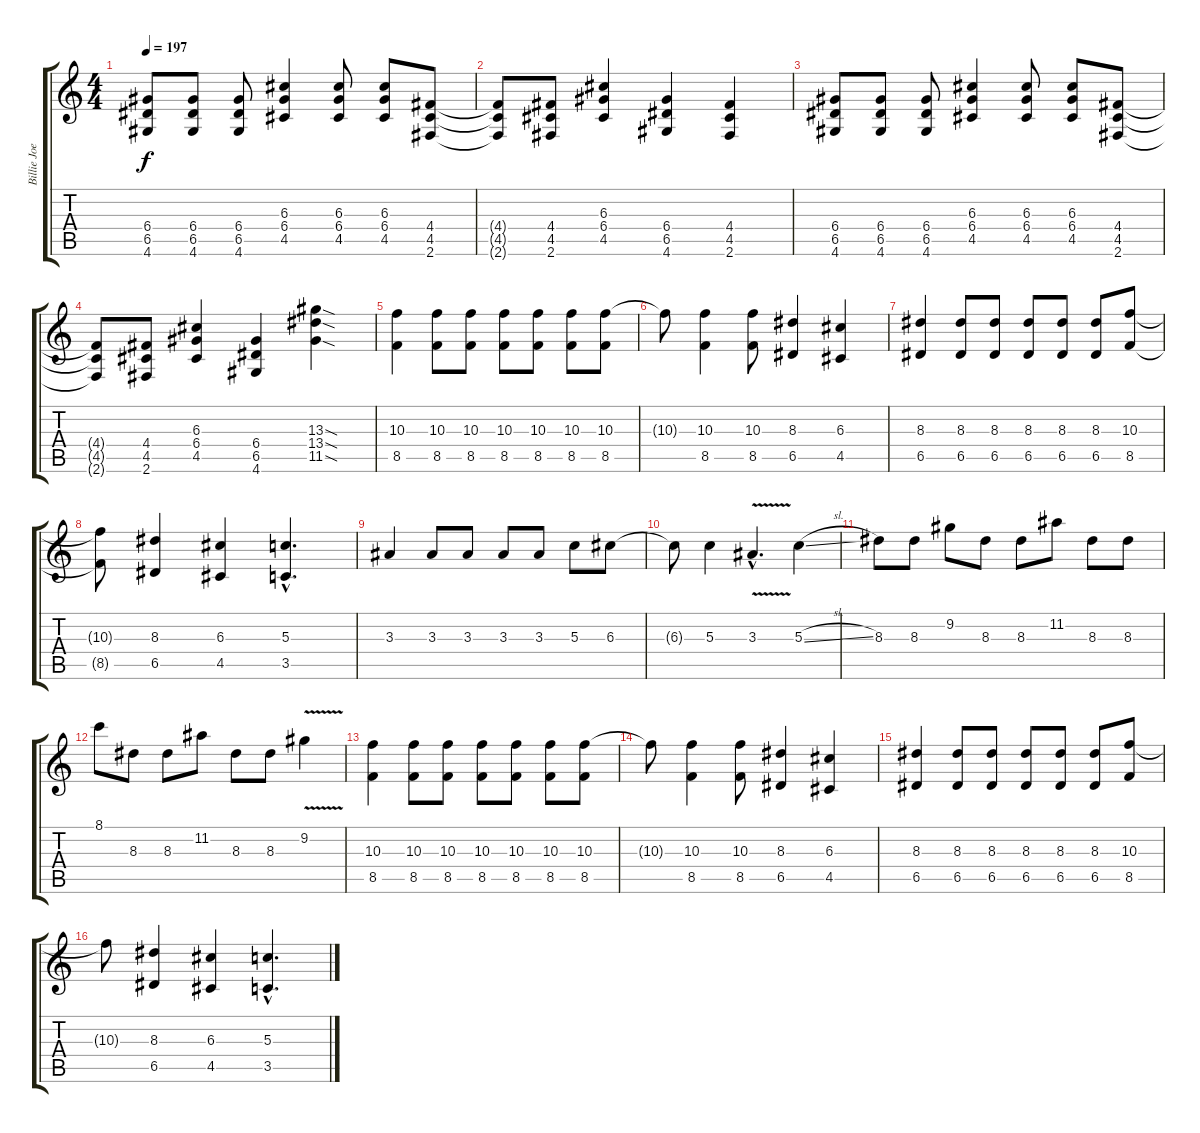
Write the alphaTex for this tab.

\track ("Billie Joe" "Billie Joe") {instrument distortionguitar}
\staff {score tabs}
\tuning (E4 B3 G3 D3 A2 E2) {hide}
\ts (4 4)
\tempo 197
\clef g2
\ks c
(6.4 6.5 4.6).8{dy f balance 8} (6.4 6.5 4.6).8 (6.4 6.5 4.6).8 (6.3 6.4 4.5).4 (6.3 6.4 4.5).8 (6.3 6.4 4.5).8 (4.4 4.5 2.6).8 |
(4.4{t} 4.5{t} 2.6{t}).8 (4.4 4.5 2.6).8 (6.3 6.4 4.5).4 (6.4 6.5 4.6).4 (4.4 4.5 2.6).4 |
(6.4 6.5 4.6).8 (6.4 6.5 4.6).8 (6.4 6.5 4.6).8 (6.3 6.4 4.5).4 (6.3 6.4 4.5).8 (6.3 6.4 4.5).8 (4.4 4.5 2.6).8 |
(4.4{t} 4.5{t} 2.6{t}).8 (4.4 4.5 2.6).8 (6.3 6.4 4.5).4 (6.4 6.5 4.6).4 (13.3{sod} 13.4{sod} 11.5{sod}).4 |
(10.3 8.5).4 (10.3 8.5).8 (10.3 8.5).8 (10.3 8.5).8 (10.3 8.5).8 (10.3 8.5).8 (10.3 8.5).8 |
10.3{t}.8 (10.3 8.5).4 (10.3 8.5).8 (8.3 6.5).4 (6.3 4.5).4 |
(8.3 6.5).4 (8.3 6.5).8 (8.3 6.5).8 (8.3 6.5).8 (8.3 6.5).8 (8.3 6.5).8 (10.3 8.5).8 |
(10.3{t} 8.5{t}).8 (8.3 6.5).4 (6.3 4.5).4 (5.3{hac} 3.5{hac}).4{d} |
3.3.4 3.3.8 3.3.8 3.3.8 3.3.8 5.3.8 6.3.8 |
6.3{t}.8 5.3.4 3.3{v hac}.4{d} 5.3{sl}.4 |
8.3.8 8.3.8 9.2.8 8.3.8 8.3.8 11.2.8 8.3.8 8.3.8 |
8.1.8 8.3.8 8.3.8 11.2.8 8.3.8 8.3.8 9.2{v}.4 |
(10.3 8.5).4 (10.3 8.5).8 (10.3 8.5).8 (10.3 8.5).8 (10.3 8.5).8 (10.3 8.5).8 (10.3 8.5).8 |
10.3{t}.8 (10.3 8.5).4 (10.3 8.5).8 (8.3 6.5).4 (6.3 4.5).4 |
(8.3 6.5).4 (8.3 6.5).8 (8.3 6.5).8 (8.3 6.5).8 (8.3 6.5).8 (8.3 6.5).8 (10.3 8.5).8 |
10.3{t}.8 (8.3 6.5).4 (6.3 4.5).4 (5.3{hac} 3.5{hac}).4{d}
